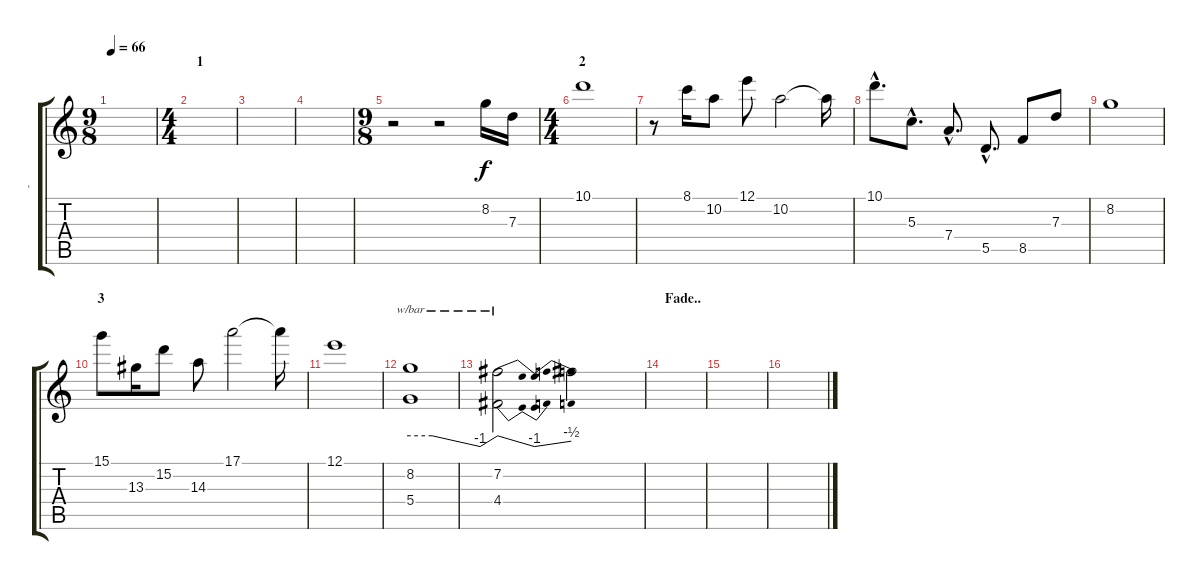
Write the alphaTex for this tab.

\track ("-" "-") {instrument electricguitarclean}
\staff {score tabs}
\tuning (E4 B3 G3 D3 A2 E2) {hide}
\ts (9 8)
\tempo 66
\clef g2
\ks c
|
\ts (4 4)
\section ("" " 1")
|
|
\section ("" "")
|
\ts (9 8)
r.2 r.2 8.2.16 7.3.16 |
\ts (4 4)
\section ("" " 2")
10.1.1 |
r.8 8.1.16 10.2.8 12.1.8 10.2.2 10.2{t}.16 |
\section ("" "")
10.1{hac}.8{d} 5.3{hac}.8{d} 7.4{hac}.8{d} 5.5{hac}.8{d} 8.5.8 7.3.8 |
8.2.1 |
\section ("" " 3")
15.1.8 13.3.16 15.2.8 14.3.8 17.1.2 17.1{t}.16 |
12.1.1 |
\section ("" "")
(8.2 5.4).1{tbe (custom default 0 0 15 0 48 -4 60 0)} |
(7.2 4.4).2{tbe (dip default 0 0 35 -4 48 -4 60 -2) volume 10} 7.2{t}.2{volume 0} |
\section ("" "Fade..")
|
|
\section ("" "")
